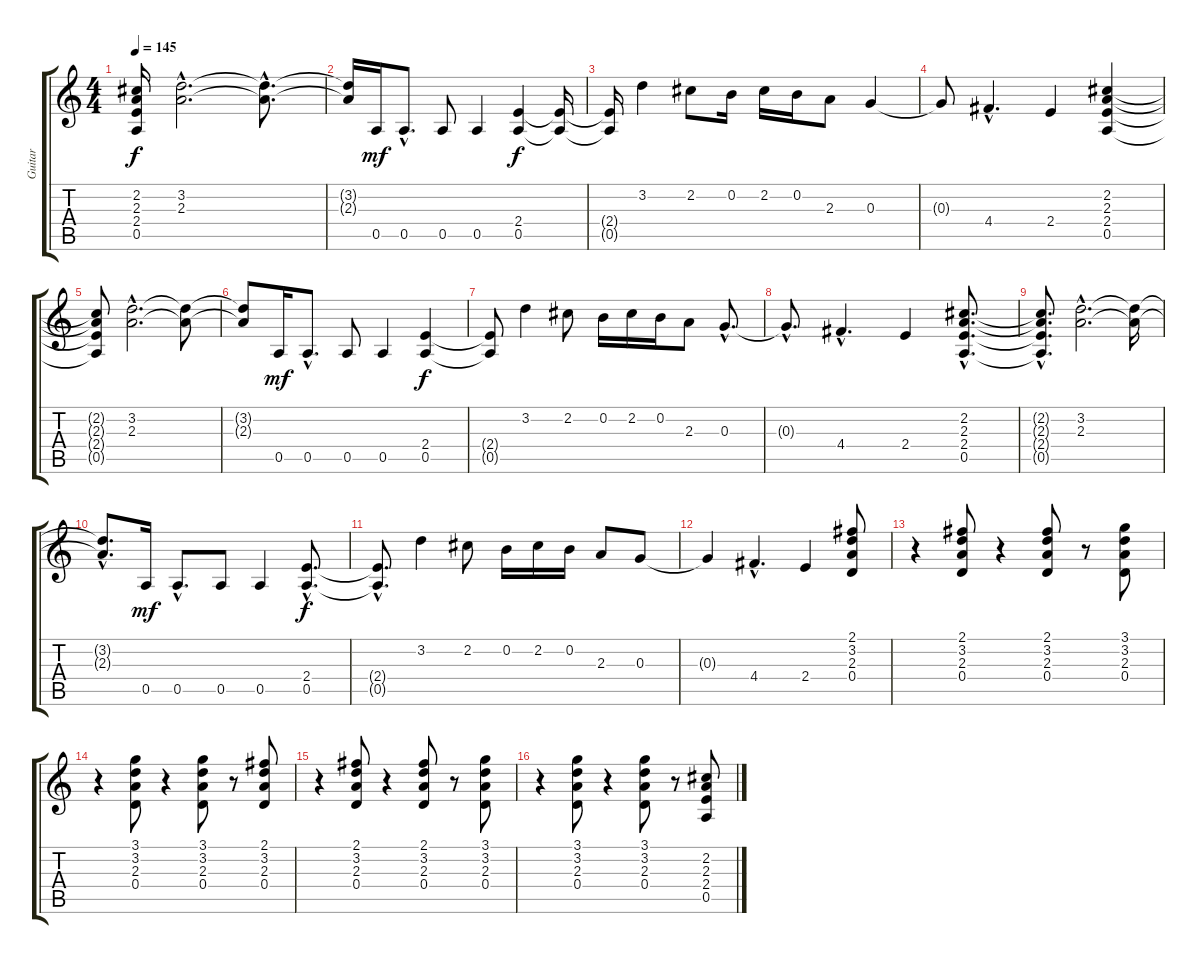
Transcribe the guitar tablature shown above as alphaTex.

\track ("Guitar " "Guitar ") {instrument electricguitarclean}
\staff {score tabs}
\tuning (E4 B3 G3 D3 A2 E2) {hide}
\ts (4 4)
\tempo 145
\clef g2
\ks c
(2.2{t} 2.3{t} 2.4{t} 0.5{t}).16{dy f} (3.2{hac} 2.3{hac}).2{d} (3.2{hac t} 2.3{hac t}).8{d} |
(3.2{t} 2.3{t}).16 0.5.16{dy mf} 0.5{hac}.8{d} 0.5.8 0.5.4 (2.4 0.5).4{dy f} (2.4{t} 0.5{t}).16 |
(2.4{t} 0.5{t}).16 3.2.4 2.2.8 0.2.16 2.2.16 0.2.16 2.3.8 0.3.4 |
0.3{t}.8 4.4{hac}.4{d} 2.4.4 (2.2 2.3 2.4 0.5).4 |
(2.2{t} 2.3{t} 2.4{t} 0.5{t}).8 (3.2{hac} 2.3{hac}).2{d} (3.2{t} 2.3{t}).8 |
(3.2{t} 2.3{t}).8 0.5.16{dy mf} 0.5{hac}.8{d} 0.5.8 0.5.4 (2.4 0.5).4{dy f} |
(2.4{t} 0.5{t}).8 3.2.4 2.2.8 0.2.16 2.2.16 0.2.16 2.3.8 0.3{hac}.8{d} |
0.3{hac t}.8{d} 4.4{hac}.4{d} 2.4.4 (2.2{hac} 2.3{hac} 2.4{hac} 0.5{hac}).8{d} |
(2.2{hac t} 2.3{hac t} 2.4{hac t} 0.5{hac t}).8{d} (3.2{hac} 2.3{hac}).2{d} (3.2{t} 2.3{t}).16 |
(3.2{hac t} 2.3{hac t}).8{d} 0.5.16{dy mf} 0.5{hac}.8{d} 0.5.8 0.5.4 (2.4{hac} 0.5{hac}).8{d dy f} |
(2.4{hac t} 0.5{hac t}).8{d} 3.2.4 2.2.8 0.2.16 2.2.16 0.2.16 2.3.8 0.3.8 |
0.3{t}.4 4.4{hac}.4{d} 2.4.4 (2.1 3.2 2.3 0.4).8 |
r.4 (2.1 3.2 2.3 0.4).8 r.4 (2.1 3.2 2.3 0.4).8 r.8 (3.1 3.2 2.3 0.4).8 |
r.4 (3.1 3.2 2.3 0.4).8 r.4 (3.1 3.2 2.3 0.4).8 r.8 (2.1 3.2 2.3 0.4).8 |
r.4 (2.1 3.2 2.3 0.4).8 r.4 (2.1 3.2 2.3 0.4).8 r.8 (3.1 3.2 2.3 0.4).8 |
r.4 (3.1 3.2 2.3 0.4).8 r.4 (3.1 3.2 2.3 0.4).8 r.8 (2.2 2.3 2.4 0.5).8
